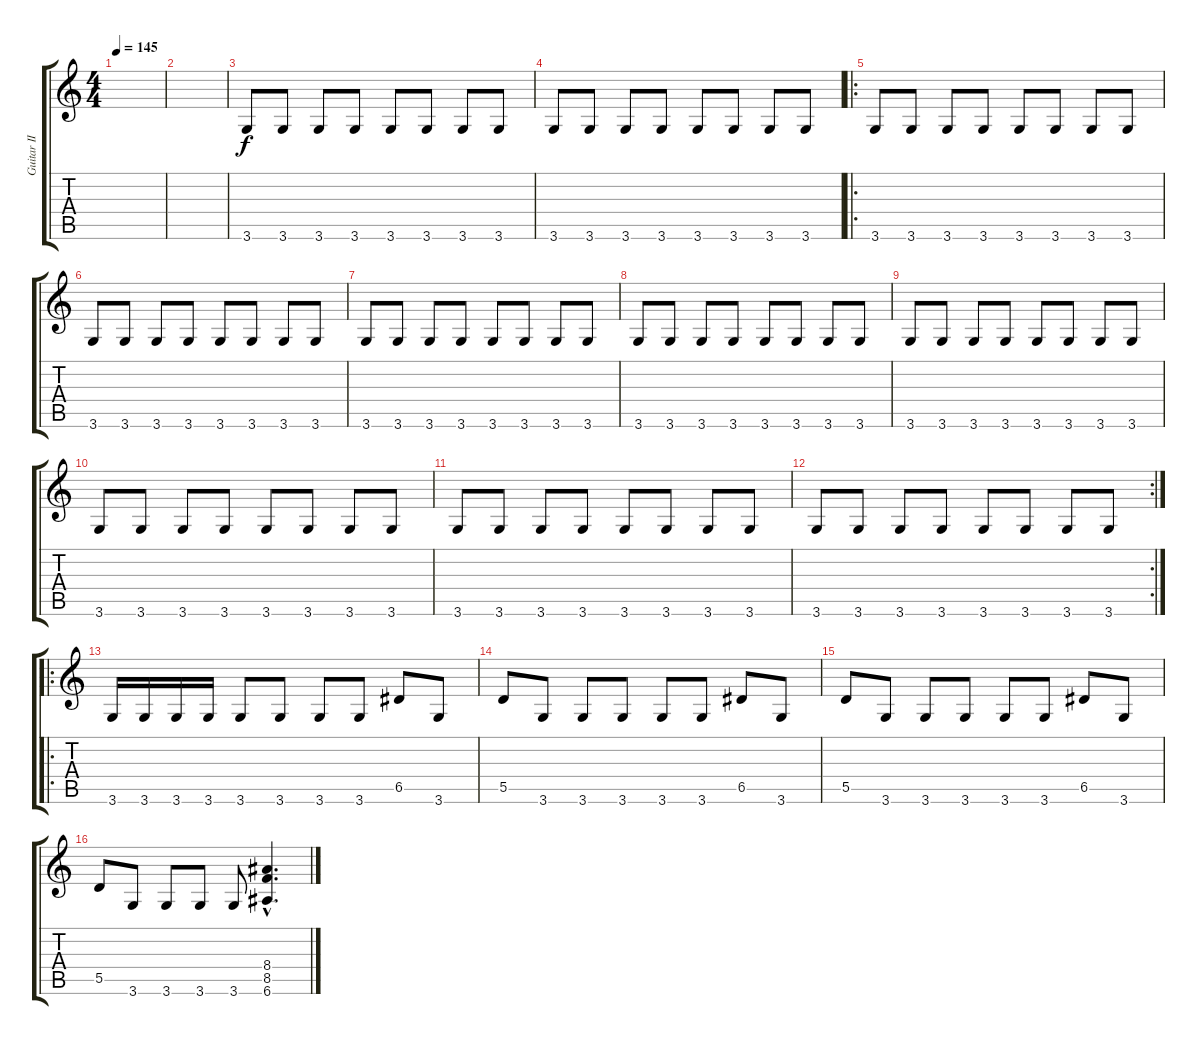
\track ("Guitar II" "Guitar II") {instrument overdrivenguitar}
\staff {score tabs}
\tuning (E4 B3 G3 D3 A2 E2) {hide}
\ts (4 4)
\tempo 145
\clef g2
\ks c
|
|
3.6.8 3.6.8 3.6.8 3.6.8 3.6.8 3.6.8 3.6.8 3.6.8 |
3.6.8 3.6.8 3.6.8 3.6.8 3.6.8 3.6.8 3.6.8 3.6.8 |
\ro
3.6.8 3.6.8 3.6.8 3.6.8 3.6.8 3.6.8 3.6.8 3.6.8 |
3.6.8 3.6.8 3.6.8 3.6.8 3.6.8 3.6.8 3.6.8 3.6.8 |
3.6.8 3.6.8 3.6.8 3.6.8 3.6.8 3.6.8 3.6.8 3.6.8 |
3.6.8 3.6.8 3.6.8 3.6.8 3.6.8 3.6.8 3.6.8 3.6.8 |
3.6.8 3.6.8 3.6.8 3.6.8 3.6.8 3.6.8 3.6.8 3.6.8 |
3.6.8 3.6.8 3.6.8 3.6.8 3.6.8 3.6.8 3.6.8 3.6.8 |
3.6.8 3.6.8 3.6.8 3.6.8 3.6.8 3.6.8 3.6.8 3.6.8 |
\rc 2
3.6.8 3.6.8 3.6.8 3.6.8 3.6.8 3.6.8 3.6.8 3.6.8 |
\ro
3.6.16 3.6.16 3.6.16 3.6.16 3.6.8 3.6.8 3.6.8 3.6.8 6.5.8 3.6.8 |
5.5.8 3.6.8 3.6.8 3.6.8 3.6.8 3.6.8 6.5.8 3.6.8 |
5.5.8 3.6.8 3.6.8 3.6.8 3.6.8 3.6.8 6.5.8 3.6.8 |
5.5.8 3.6.8 3.6.8 3.6.8 3.6.8 (8.4{hac} 8.5{hac} 6.6{hac}).4{d}
